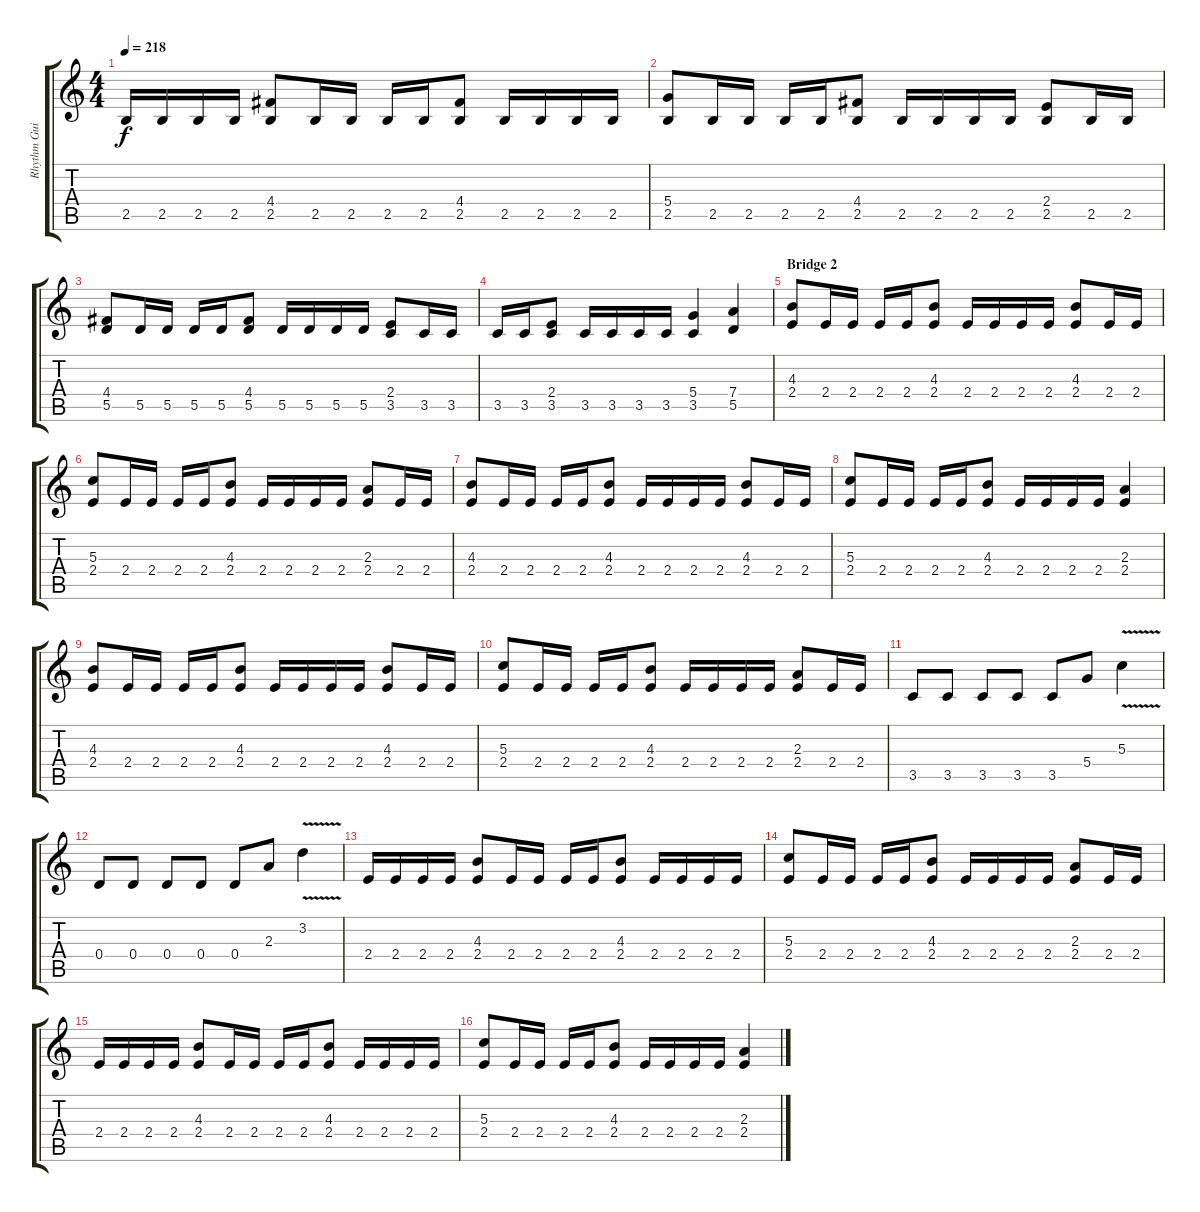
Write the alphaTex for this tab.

\track ("Rhythm Guitar 2" "Rhythm Gui") {instrument overdrivenguitar}
\staff {score tabs}
\tuning (E4 B3 G3 D3 A2 E2) {hide}
\ts (4 4)
\tempo 218
\clef g2
\ks c
2.5.16{dy f} 2.5.16 2.5.16 2.5.16 (4.4 2.5).8 2.5.16 2.5.16 2.5.16 2.5.16 (4.4 2.5).8 2.5.16 2.5.16 2.5.16 2.5.16 |
(5.4 2.5).8 2.5.16 2.5.16 2.5.16 2.5.16 (4.4 2.5).8 2.5.16 2.5.16 2.5.16 2.5.16 (2.4 2.5).8 2.5.16 2.5.16 |
(4.4 5.5).8 5.5.16 5.5.16 5.5.16 5.5.16 (4.4 5.5).8 5.5.16 5.5.16 5.5.16 5.5.16 (2.4 3.5).8 3.5.16 3.5.16 |
3.5.16 3.5.16 (2.4 3.5).8 3.5.16 3.5.16 3.5.16 3.5.16 (5.4 3.5).4 (7.4 5.5).4 |
\section ("" "Bridge 2")
(4.3 2.4).8 2.4.16 2.4.16 2.4.16 2.4.16 (4.3 2.4).8 2.4.16 2.4.16 2.4.16 2.4.16 (4.3 2.4).8 2.4.16 2.4.16 |
(5.3 2.4).8 2.4.16 2.4.16 2.4.16 2.4.16 (4.3 2.4).8 2.4.16 2.4.16 2.4.16 2.4.16 (2.3 2.4).8 2.4.16 2.4.16 |
(4.3 2.4).8 2.4.16 2.4.16 2.4.16 2.4.16 (4.3 2.4).8 2.4.16 2.4.16 2.4.16 2.4.16 (4.3 2.4).8 2.4.16 2.4.16 |
(5.3 2.4).8 2.4.16 2.4.16 2.4.16 2.4.16 (4.3 2.4).8 2.4.16 2.4.16 2.4.16 2.4.16 (2.3 2.4).4 |
(4.3 2.4).8 2.4.16 2.4.16 2.4.16 2.4.16 (4.3 2.4).8 2.4.16 2.4.16 2.4.16 2.4.16 (4.3 2.4).8 2.4.16 2.4.16 |
(5.3 2.4).8 2.4.16 2.4.16 2.4.16 2.4.16 (4.3 2.4).8 2.4.16 2.4.16 2.4.16 2.4.16 (2.3 2.4).8 2.4.16 2.4.16 |
3.5.8 3.5.8 3.5.8 3.5.8 3.5.8 5.4.8 5.3{v}.4 |
0.4.8 0.4.8 0.4.8 0.4.8 0.4.8 2.3.8 3.2{v}.4 |
2.4.16 2.4.16 2.4.16 2.4.16 (4.3 2.4).8 2.4.16 2.4.16 2.4.16 2.4.16 (4.3 2.4).8 2.4.16 2.4.16 2.4.16 2.4.16 |
(5.3 2.4).8 2.4.16 2.4.16 2.4.16 2.4.16 (4.3 2.4).8 2.4.16 2.4.16 2.4.16 2.4.16 (2.3 2.4).8 2.4.16 2.4.16 |
2.4.16 2.4.16 2.4.16 2.4.16 (4.3 2.4).8 2.4.16 2.4.16 2.4.16 2.4.16 (4.3 2.4).8 2.4.16 2.4.16 2.4.16 2.4.16 |
(5.3 2.4).8 2.4.16 2.4.16 2.4.16 2.4.16 (4.3 2.4).8 2.4.16 2.4.16 2.4.16 2.4.16 (2.3 2.4).4
